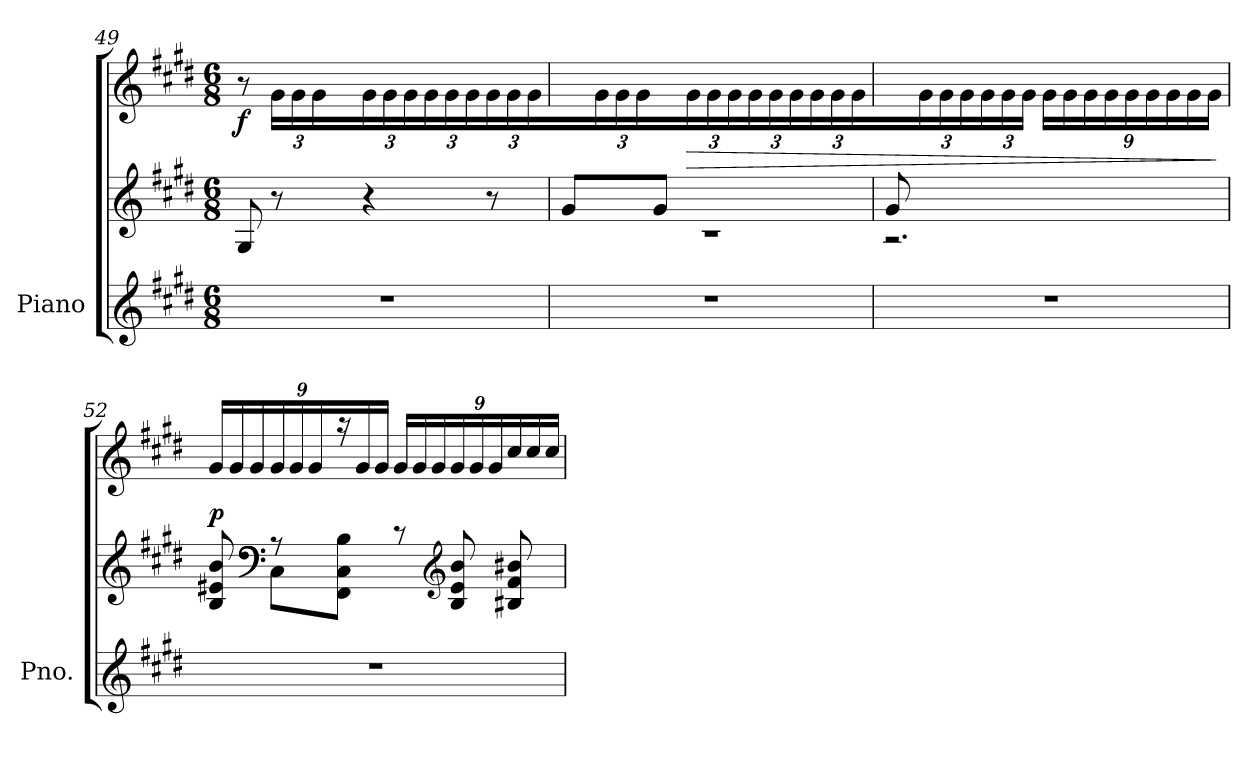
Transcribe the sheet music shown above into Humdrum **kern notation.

**kern	**kern	**kern	**dynam
*part1	*part1	*part1	*part1
*staff3	*staff2	*staff1	*staff1/2/3
*I"Piano	*	*	*
*I'Pno.	*	*	*
!!LO:LB:g=z
*clefG2	*clefG2	*clefG2	*
*k[f#c#g#d#]	*k[f#c#g#d#]	*k[f#c#g#d#]	*
*E:	*E:	*E:	*
*M6/8	*M6/8	*M6/8	*
=49	=49	=49	=49
*	*^	*	*
!	!	!	!	!LO:DY:b
2.r	4ryy	8G#/	8r	f
*	*	*	*Xbrackettup	*
.	.	8r	24g#\LL	.
.	.	.	24g#\	.
.	.	.	24g#\J	.
.	8g#/J	8ryy	8ryy	.
.	4.ryy	4r	24g#\LL	.
.	.	.	24g#\	.
.	.	.	24g#\	.
.	.	.	24g#\	.
.	.	.	24g#\	.
.	.	.	24g#\	.
.	.	8r	24g#\	.
.	.	.	24g#\	.
.	.	.	24g#\JJ	.
=50	=50	=50	=50	=50
2.r	8g#/L	2.r	8ryy	.
.	8ryy	.	24g#\L	.
.	.	.	24g#\	.
.	.	.	24g#\J	.
.	8g#/J	.	8ryy	.
!	!	!	!	!LO:HP:b
.	4.ryy	.	24g#\LL	>
.	.	.	24g#\	.
.	.	.	24g#\	.
.	.	.	24g#\	.
.	.	.	24g#\	.
.	.	.	24g#\	.
.	.	.	24g#\	.
.	.	.	24g#\	.
.	.	.	24g#\JJ	.
=51	=51	=51	=51	=51
2.r	8g#/L	2.r	8ryy	.
.	2ryy	.	24g#\L	.
.	.	.	24g#\	.
.	.	.	24g#\	.
.	.	.	24g#\	.
.	.	.	24g#\	.
.	.	.	24g#\JJ	.
.	.	.	24g#\LL	.
.	.	.	24g#\	.
.	.	.	24g#\	.
.	.	.	24g#\	.
.	.	.	24g#\	.
.	.	.	24g#\	.
.	8ryy	.	24g#\	.
.	.	.	24g#\	.
.	.	.	24g#\JJ	.
*	*v	*v	*	*
.	.	.	]
!!LO:PB:g=z
=52	=52	=52	=52
*	*^	*^	*
!	!	!	!	!	!LO:DY:b
2.r	8B/ 8e#X/ 8b/L	8ryy	24g#/LL	4ryy	p
.	.	.	24g#/	.	.
.	.	.	24g#/	.	.
*	*clefF4	*	*	*	*
.	8r	8C#\L	24g#/	.	.
.	.	.	24g#/	.	.
.	.	.	24g#/	.	.
*	*	*	*brackettup	*	*
.	8ryy	8FF#\ 8C#\ 8B\J	24raa	8e#\ 8b\J	.
.	.	.	24g#/	.	.
.	.	.	24g#/JJ	.	.
*	*	*	*Xbrackettup	*	*
.	8rc	4.ryy	24g#/LL	4.ryy	.
.	.	.	24g#/	.	.
.	.	.	24g#/	.	.
*	*clefG2	*	*	*	*
.	8B/ 8e#/ 8b/L	.	24g#/	.	.
.	.	.	24g#/	.	.
.	.	.	24g#/	.	.
.	8B#X/ 8f#/ 8b#X/J	.	24cc#/	.	.
.	.	.	24cc#/	.	.
.	.	.	24cc#/JJ	.	.
*	*v	*v	*	*	*
*	*	*v	*v	*
=	=	=	=
*-	*-	*-	*-
